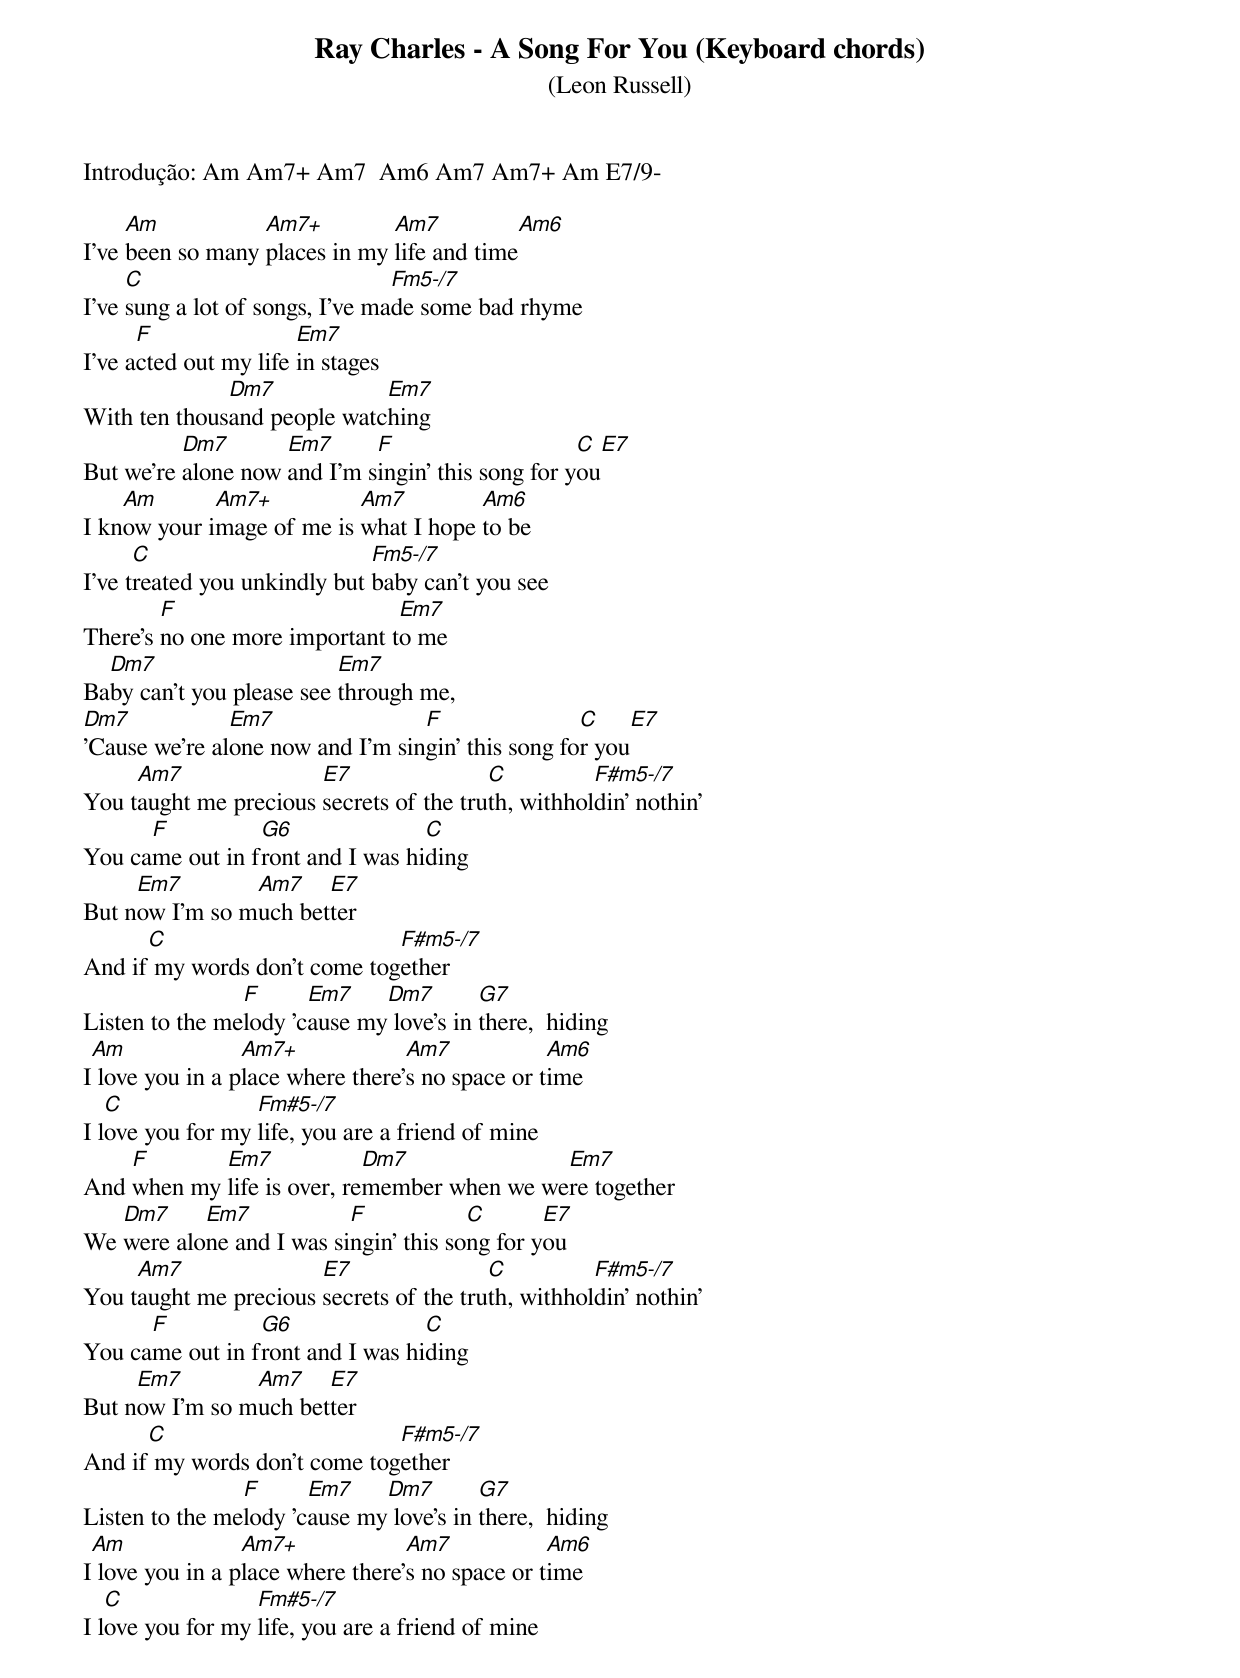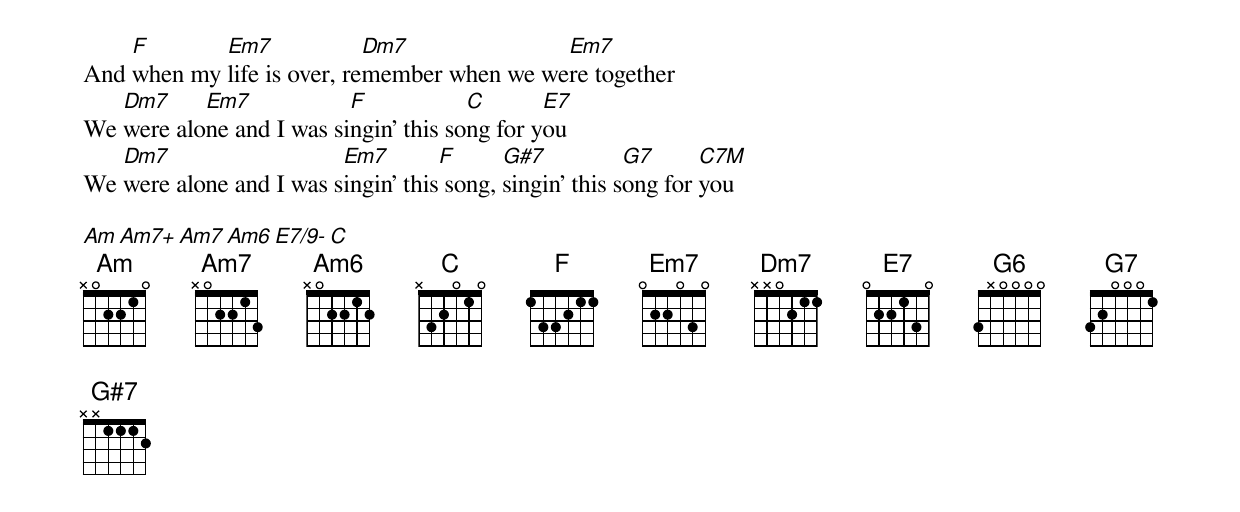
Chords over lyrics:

Ray Charles - A Song For You (Keyboard chords)
(Leon Russell)


Introdução: Am Am7+ Am7  Am6 Am7 Am7+ Am E7/9-

     Am           Am7+         Am7           Am6
I've been so many places in my life and time
     C                           Fm5-/7
I've sung a lot of songs, I've made some bad rhyme
      F                Em7
I've acted out my life in stages
              Dm7            Em7
With ten thousand people watching
          Dm7       Em7      F                     C    E7
But we're alone now and I'm singin' this song for you
    Am       Am7+          Am7         Am6
I know your image of me is what I hope to be
      C                       Fm5-/7
I've treated you unkindly but baby can't you see
        F                      Em7
There's no one more important to me
  Dm7                     Em7
Baby can't you please see through me,
Dm7            Em7                F                C     E7
'Cause we're alone now and I'm singin' this song for you
     Am7               E7                C          F#m5-/7
You taught me precious secrets of the truth, withholdin' nothin'
      F          G6               C
You came out in front and I was hiding
     Em7        Am7    E7
But now I'm so much better
      C                       F#m5-/7
And if my words don't come together
                F      Em7    Dm7        G7
Listen to the melody 'cause my love's in there,  hiding
 Am              Am7+             Am7            Am6
I love you in a place where there's no space or time
   C              Fm#5-/7
I love you for my life, you are a friend of mine
    F       Em7             Dm7              Em7
And when my life is over, remember when we were together
   Dm7     Em7            F            C       E7
We were alone and I was singin' this song for you
     Am7               E7                C          F#m5-/7
You taught me precious secrets of the truth, withholdin' nothin'
      F          G6               C
You came out in front and I was hiding
     Em7        Am7    E7
But now I'm so much better
      C                       F#m5-/7
And if my words don't come together
                F      Em7    Dm7        G7
Listen to the melody 'cause my love's in there,  hiding
 Am              Am7+             Am7            Am6
I love you in a place where there's no space or time
   C              Fm#5-/7
I love you for my life, you are a friend of mine
    F       Em7             Dm7              Em7
And when my life is over, remember when we were together
   Dm7     Em7            F            C       E7
We were alone and I was singin' this song for you
   Dm7                   Em7        F      G#7           G7      C7M
We were alone and I was singin' this song, singin' this song for you

  Am     Am7+   Am7    Am6    E7/9-  C
